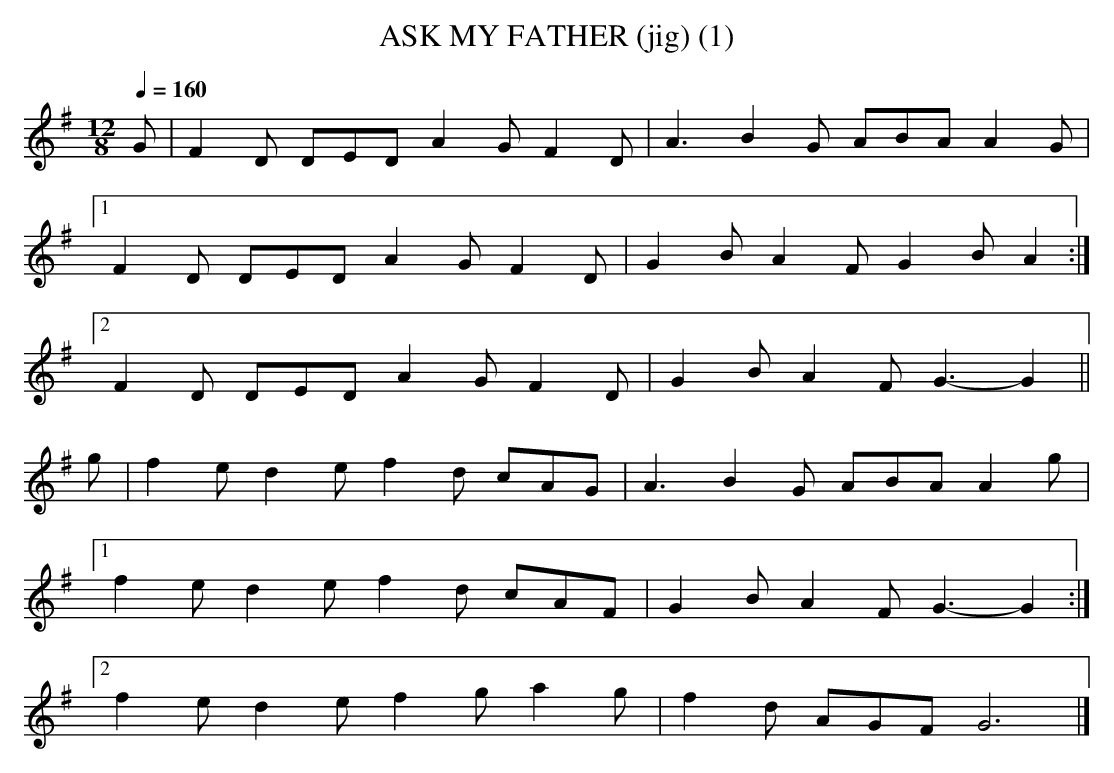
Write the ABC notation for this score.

X:1
T:ASK MY FATHER (jig) (1)
M:12/8
Q:1/4=160
K:G
G|F2D DED A2G F2D|A3 B2G ABA A2G|
[1 F2D DED A2G F2D|G2B A2F G2B A2 :|
[2 F2D DED A2G F2D|G2B A2F G3-G2||
g|f2e d2e f2d cAG|A3 B2G ABA A2g|
[1 f2e d2e f2d cAF|G2B A2F G3-G2:|
[2 f2e d2e f2g a2g|f2d AGF G6|]
